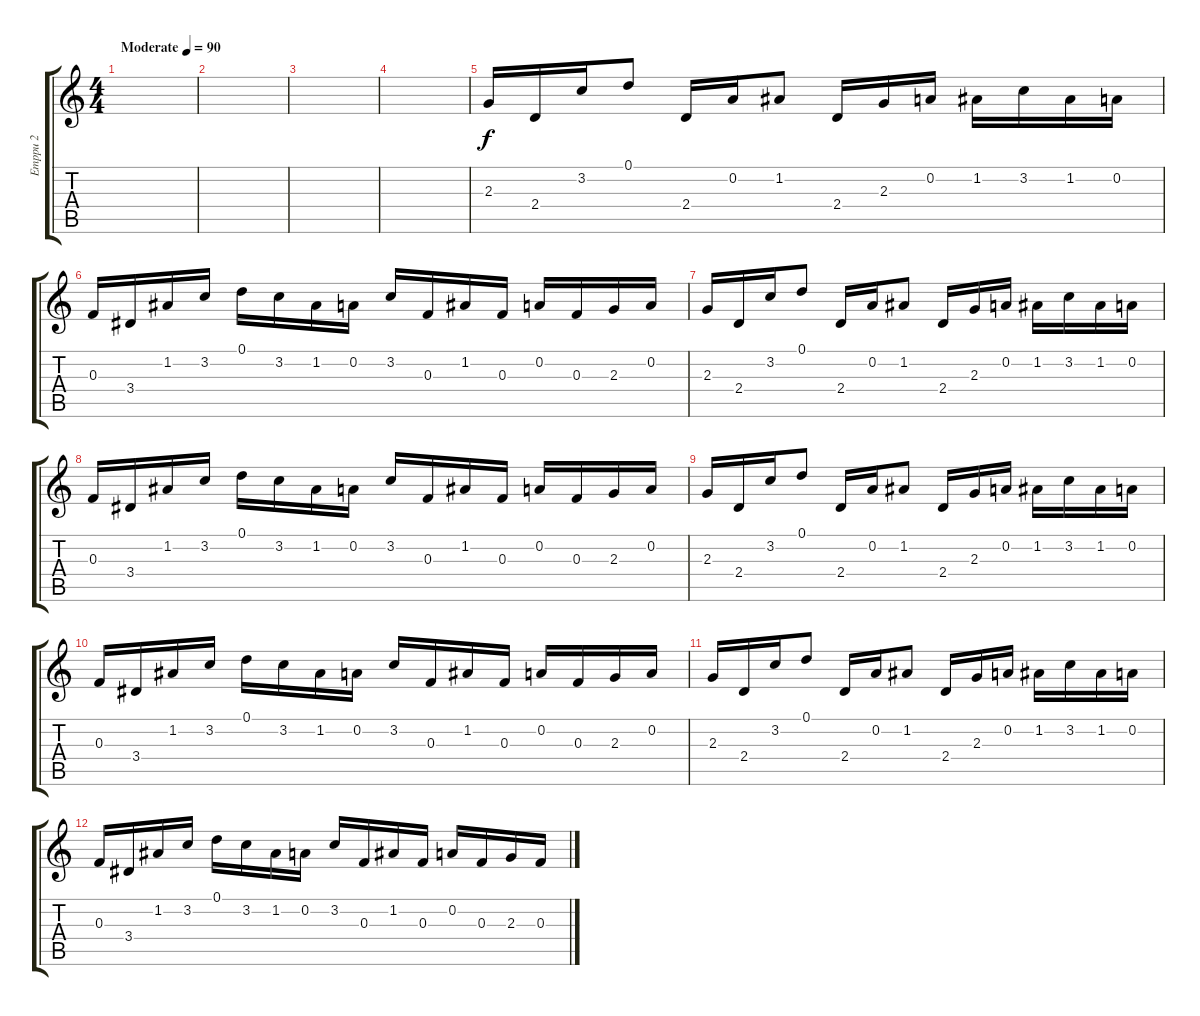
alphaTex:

\track ("Emppu 2" "Emppu 2") {instrument distortionguitar}
\staff {score tabs}
\tuning (D4 A3 F3 C3 G2 D2) {hide}
\ts (4 4)
\tempo (90 "Moderate")
\clef g2
\ks c
|
|
|
|
2.3.16 2.4.16 3.2.16 0.1.8 2.4.16 0.2.16 1.2.8 2.4.16 2.3.16 0.2.16 1.2.16 3.2.16 1.2.16 0.2.16 |
0.3.16 3.4.16 1.2.16 3.2.16 0.1.16 3.2.16 1.2.16 0.2.16 3.2.16 0.3.16 1.2.16 0.3.16 0.2.16 0.3.16 2.3.16 0.2.16 |
2.3.16 2.4.16 3.2.16 0.1.8 2.4.16 0.2.16 1.2.8 2.4.16 2.3.16 0.2.16 1.2.16 3.2.16 1.2.16 0.2.16 |
0.3.16 3.4.16 1.2.16 3.2.16 0.1.16 3.2.16 1.2.16 0.2.16 3.2.16 0.3.16 1.2.16 0.3.16 0.2.16 0.3.16 2.3.16 0.2.16 |
2.3.16 2.4.16 3.2.16 0.1.8 2.4.16 0.2.16 1.2.8 2.4.16 2.3.16 0.2.16 1.2.16 3.2.16 1.2.16 0.2.16 |
0.3.16 3.4.16 1.2.16 3.2.16 0.1.16 3.2.16 1.2.16 0.2.16 3.2.16 0.3.16 1.2.16 0.3.16 0.2.16 0.3.16 2.3.16 0.2.16 |
2.3.16 2.4.16 3.2.16 0.1.8 2.4.16 0.2.16 1.2.8 2.4.16 2.3.16 0.2.16 1.2.16 3.2.16 1.2.16 0.2.16 |
0.3.16 3.4.16 1.2.16 3.2.16 0.1.16 3.2.16 1.2.16 0.2.16 3.2.16 0.3.16 1.2.16 0.3.16 0.2.16 0.3.16 2.3.16 0.3.16
